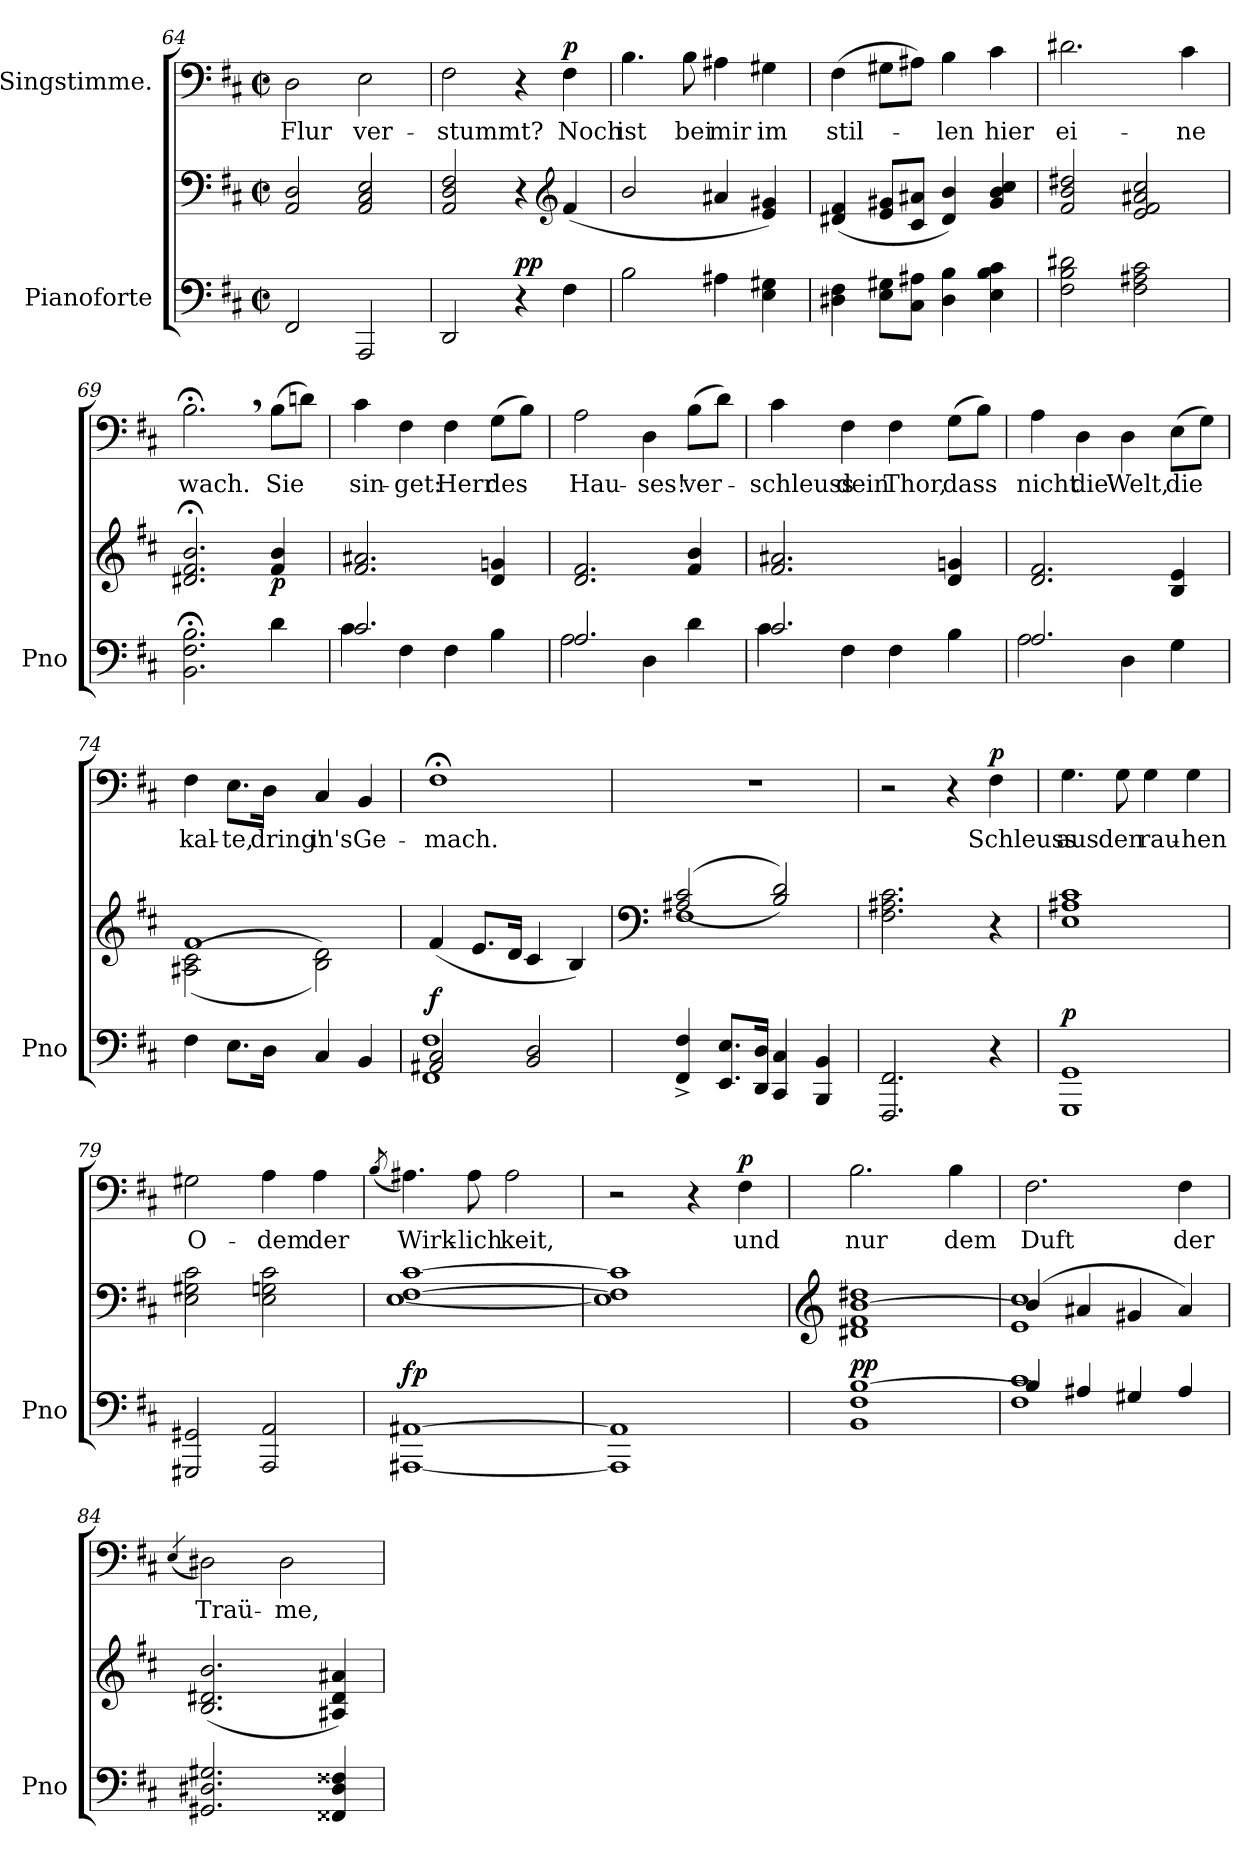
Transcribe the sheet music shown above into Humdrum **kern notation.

**kern	**kern	**dynam	**kern	**text	**dynam
*part2	*part2	*part2	*part1	*part1	*part1
*staff3	*staff2	*staff2/3	*staff1	*staff1	*staff1
*I"Pianoforte	*	*	*I"Singstimme.	*	*
*I'Pno	*	*	*	*	*
*clefF4	*clefF4	*	*clefF4	*	*
*k[f#c#]	*k[f#c#]	*	*k[f#c#]	*	*
*M2/2	*M2/2	*	*M2/2	*	*
*met(c|)	*met(c|)	*	*met(c|)	*	*
=64	=64	=64	=64	=64	=64
!	!	!	!	!LO:LY:b	!
2FF#/	2AA/ 2D/	.	2D\	Flur	.
!	!	!	!	!LO:LY:b	!
2AAA/	2AA/ 2C#/ 2E/	.	2E\	ver-	.
=65	=65	=65	=65	=65	=65
!	!	!	!	!LO:LY:b	!
2DD/	2AA/ 2D/ 2F#/	.	2F#\	-stummt?	.
!	!	!LO:DY:a=2	!	!	!
4r	4r	pp	4r	.	.
*	*clefG2	*	*	*	*
!	!	!	!	!LO:LY:b	!LO:DY:a
4F#\	(<4f#/	.	4F#\	Noch	p
=66	=66	=66	=66	=66	=66
!	!	!	!	!LO:LY:b	!
2B\	2b/	.	4.B\	ist	.
!	!	!	!	!LO:LY:b	!
.	.	.	8B\	bei	.
!	!	!	!	!LO:LY:b	!
4A#X\	4a#X/	.	4A#X\	mir	.
!	!	!	!	!LO:LY:b	!
4E\ 4G#X\	4e/ 4g#X/)	.	4G#X\	im	.
=67	=67	=67	=67	=67	=67
!	!	!	!	!LO:LY:b	!
4D#X\ 4F#\	(<4d#X/ 4f#/	.	(>4F#\	stil-	.
8E\ 8G#X\L	8e/ 8g#X/L	.	8G#X\L	.	.
8C#\ 8A#X\J	8c#/ 8a#X/J	.	8A#X\J)	.	.
!	!	!	!	!LO:LY:b	!
4D#\ 4B\	4d#/ 4b/)	.	4B\	-len	.
!	!	!	!	!LO:LY:b	!
4E\ 4B\ 4c#\	4g#/ 4b/ 4cc#/	.	4c#\	hier	.
=68	=68	=68	=68	=68	=68
!	!	!	!	!LO:LY:b	!
2F#\ 2B\ 2d#X\	2f#/ 2b/ 2dd#X/	.	2.d#X\	ei-	.
2F#\ 2A#X\ 2c#\	2e/ 2f#/ 2a#X/ 2cc#/	.	.	.	.
!	!	!	!	!LO:LY:b	!
.	.	.	4c#\	-ne	.
=69	=69	=69	=69	=69	=69
!	!	!	!	!LO:LY:b	!
2.BB\;< 2.F#\;< 2.B\;<	2.d#X/;< 2.f#/;< 2.b/;<	.	2.B;<,\	wach.	.
*	*	*	*MM80	*	*
!	!	!LO:DY:b	!	!LO:LY:b	!
4d\	4f#/ 4b/	p	(>8B\L	Sie	.
.	.	.	8dn\J)	.	.
!!LO:LB:g=z
=70	=70	=70	=70	=70	=70
*^	*	*	*	*	*
!	!	!	!	!	!LO:LY:b	!
2.c#/	4c#\	2.f#/ 2.a#X/	.	4c#\	sin-	.
!	!	!	!	!	!LO:LY:b	!
.	4F#\	.	.	4F#\	-get:	.
!	!	!	!	!	!LO:LY:b	!
.	4F#\	.	.	4F#\	Herr	.
!	!	!	!	!	!LO:LY:b	!
4B\	4ryy	4d/ 4gn/	.	(>8G\L	des	.
.	.	.	.	8B\J)	.	.
=71	=71	=71	=71	=71	=71	=71
!	!	!	!	!	!LO:LY:b	!
2.A/	2A\	2.d/ 2.f#/	.	2A\	Hau-	.
!	!	!	!	!	!LO:LY:b	!
.	4D\	.	.	4D\	-ses!	.
!	!	!	!	!	!LO:LY:b	!
4d\	4ryy	4f#/ 4b/	.	(>8B\L	ver-	.
.	.	.	.	8d\J)	.	.
=72	=72	=72	=72	=72	=72	=72
!	!	!	!	!	!LO:LY:b	!
2.c#/	4c#\	2.f#/ 2.a#X/	.	4c#\	-schleuss	.
!	!	!	!	!	!LO:LY:b	!
.	4F#\	.	.	4F#\	dein	.
!	!	!	!	!	!LO:LY:b	!
.	4F#\	.	.	4F#\	Thor,	.
!	!	!	!	!	!LO:LY:b	!
4B\	4ryy	4d/ 4gn/	.	(>8G\L	dass	.
.	.	.	.	8B\J)	.	.
=73	=73	=73	=73	=73	=73	=73
!	!	!	!	!	!LO:LY:b	!
2.A/	2A\	2.d/ 2.f#/	.	4A\	nicht	.
!	!	!	!	!	!LO:LY:b	!
.	.	.	.	4D\	die	.
!	!	!	!	!	!LO:LY:b	!
.	4D\	.	.	4D\	Welt,	.
*	*	*	*	*MM70	*	*
!	!	!	!	!	!LO:LY:b	!
4ryy	4G\	4B/ 4e/	.	(>8E\L	die	.
.	.	.	.	8G\J)	.	.
*v	*v	*	*	*	*	*
=74	=74	=74	=74	=74	=74
*	*^	*	*	*	*
!	!	!	!	!	!LO:LY:b	!
4F#\	1f#	(<(<2A#X\ 2c#\	.	4F#\	kal-	.
!	!	!	!	!	!LO:LY:b	!
8.E\L	.	.	.	8.E\L	-te,	.
!	!	!	!	!	!LO:LY:b	!
16D\Jk	.	.	.	16D\Jk	dring'	.
!	!	!	!	!	!LO:LY:b	!
4C#/	.	2B\ 2d\))	.	4C#/	in's	.
!	!	!	!	!	!LO:LY:b	!
4BB/	.	.	.	4BB/	Ge-	.
*	*v	*v	*	*	*	*
!!LO:PB:g=z
=75	=75	=75	=75	=75	=75
*^	*	*	*	*	*
!	!	!	!LO:DY:a=2	!	!LO:LY:b	!
2AA#X/ 2C#/	1FF# 1F#	(<4f#/	f	1F#;<	-mach.	.
.	.	8.e/L	.	.	.	.
.	.	16d/Jk	.	.	.	.
2BB/ 2D/	.	4c#/	.	.	.	.
.	.	4B/)	.	.	.	.
*v	*v	*	*	*	*	*
=76	=76	=76	=76	=76	=76
*	*clefF4	*	*	*	*
*	*^	*	*	*	*
4FF#/^ 4F#/^	(>(>2A#X/ 2c#/	1F#	.	1r	.	.
8.EE/ 8.E/L	.	.	.	.	.	.
16DD/ 16D/Jk	.	.	.	.	.	.
4CC#/ 4C#/	2B/ 2d/))	.	.	.	.	.
4BBB/ 4BB/	.	.	.	.	.	.
*	*v	*v	*	*	*	*
=77	=77	=77	=77	=77	=77
2.FFF#/ 2.FF#/	2.F#\ 2.A#X\ 2.c#\	.	2r	.	.
.	.	.	4r	.	.
*	*	*	*MM60	*	*
!	!	!	!	!LO:LY:b	!LO:DY:a
4r	4r	.	4F#\	Schleuss	p
=78	=78	=78	=78	=78	=78
!	!	!LO:DY:a=2	!	!LO:LY:b	!
1GGG 1GG	1E 1A#X 1c#	p	4.G\	aus	.
!	!	!	!	!LO:LY:b	!
.	.	.	8G\	den	.
!	!	!	!	!LO:LY:b	!
.	.	.	4G\	rau-	.
!	!	!	!	!LO:LY:b	!
.	.	.	4G\	-hen	.
=79	=79	=79	=79	=79	=79
!	!	!	!	!LO:LY:b	!
2GGG#X/ 2GG#X/	2E\ 2G#X\ 2c#\	.	2G#X\	O-	.
!	!	!	!	!LO:LY:b	!
2AAA/ 2AA/	2E\ 2Gn\ 2c#\	.	4A\	-dem	.
!	!	!	!	!LO:LY:b	!
.	.	.	4A\	der	.
=80	=80	=80	=80	=80	=80
.	.	.	(<8qB/	.	.
!	!	!LO:DY:a=2	!	!LO:LY:b	!
[1AAA#X [1AA#X	[1E [1F# [1c#	fp	4.A#X\)	Wirk-	.
!	!	!	!	!LO:LY:b	!
.	.	.	8A#\	-lich	.
!	!	!	!	!LO:LY:b	!
.	.	.	2A#\	keit,	.
!!LO:LB:g=z
=81	=81	=81	=81	=81	=81
1AAA#i] 1AA#i]	1E] 1F#] 1c#]	.	2r	.	.
.	.	.	4r	.	.
*	*	*	*MM70	*	*
!	!	!	!	!LO:LY:b	!LO:DY:a
.	.	.	4F#\	und	p
=82	=82	=82	=82	=82	=82
*	*clefG2	*	*	*	*
!	!	!LO:DY:a=2	!	!LO:LY:b	!
1BB 1F# [1B	1d#X 1f# [1b 1dd#X	pp	2.B\	nur	.
!	!	!	!	!LO:LY:b	!
.	.	.	4B\	dem	.
=83	=83	=83	=83	=83	=83
*^	*^	*	*	*	*
!	!	!	!	!	!	!LO:LY:b	!
4B/]	1F# 1c#	(>4b/]	1e 1cc#	.	2.F#\	Duft	.
4A#X/	.	4a#X/	.	.	.	.	.
4G#X/	.	4g#X/	.	.	.	.	.
!	!	!	!	!	!	!LO:LY:b	!
4A#/	.	4a#/)	.	.	4F#\	der	.
*v	*v	*	*	*	*	*	*
*	*v	*v	*	*	*	*
=84	=84	=84	=84	=84	=84
.	.	.	(<4qE/	.	.
!	!	!	!	!LO:LY:b	!
2.GG#X/ 2.D#X/ 2.G#X/	(<2.B/ 2.d#X/ 2.b/	.	2D#X\)	Traü-	.
!	!	!	!	!LO:LY:b	!
.	.	.	2D#\	-me,	.
4FF##X/ 4D#/ 4F##X/	4A#X/ 4d#/ 4a#X/)	.	.	.	.
=	=	=	=	=	=
*-	*-	*-	*-	*-	*-
